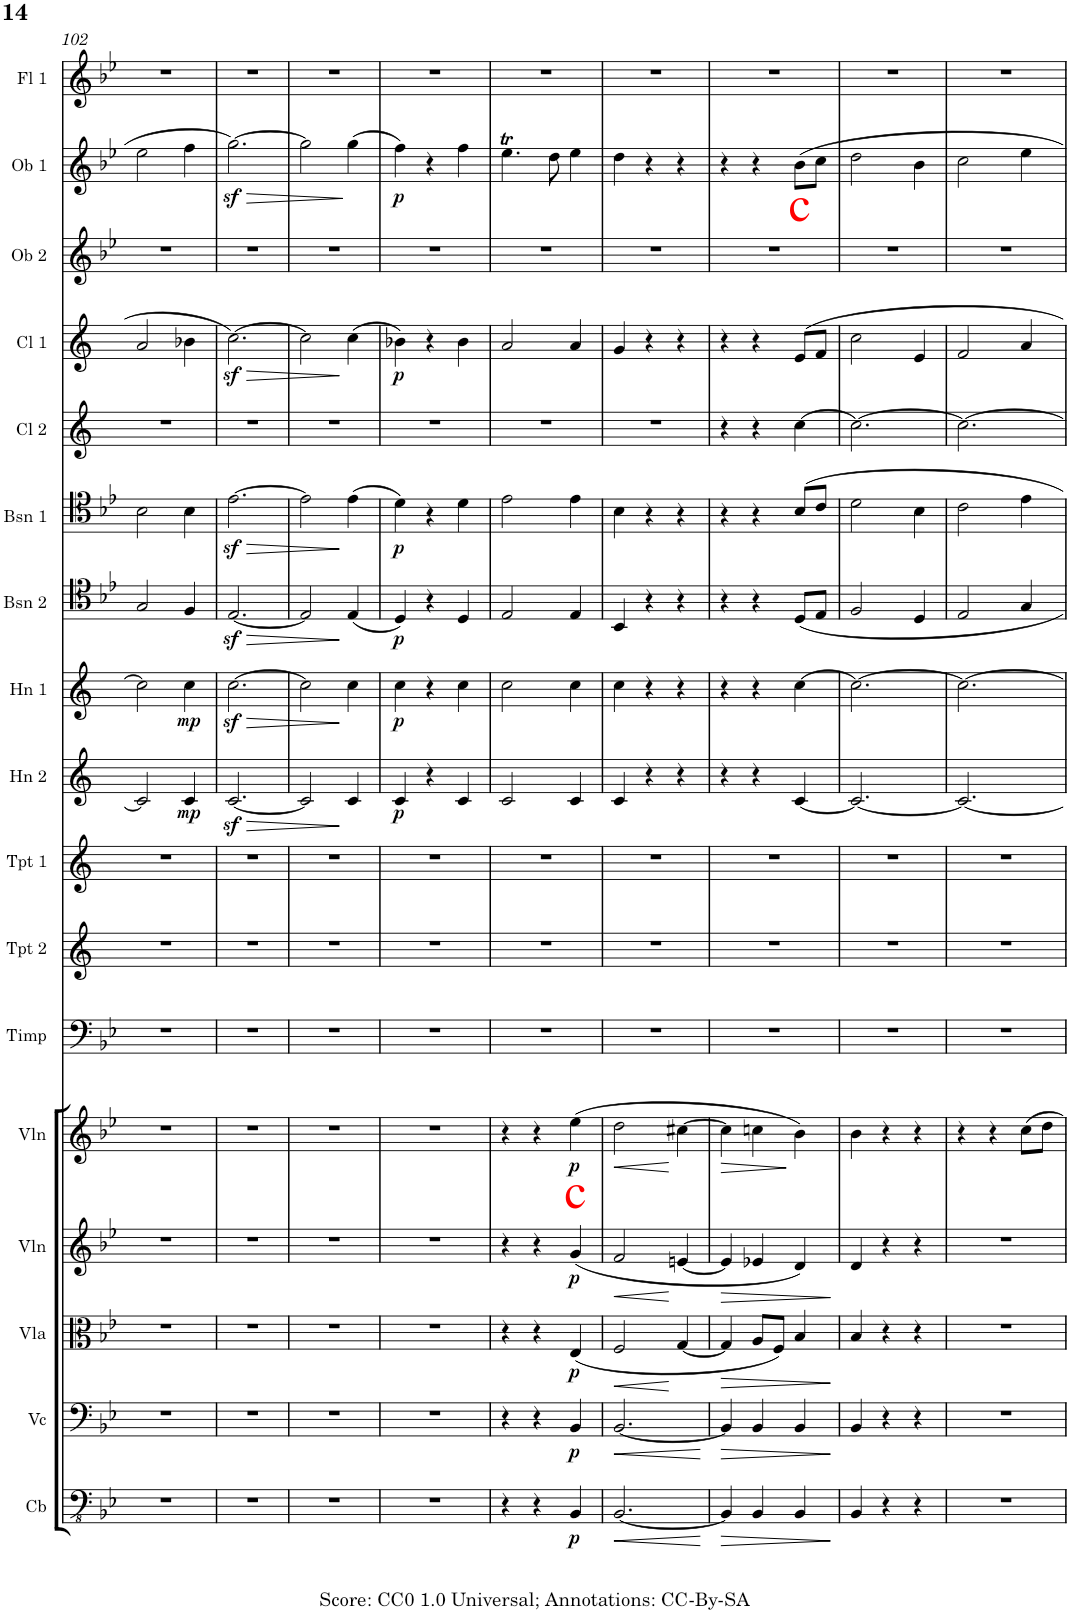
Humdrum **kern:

**kern	**dynam	**kern	**dynam	**kern	**dynam	**kern	**dynam	**kern	**text	**dynam	**kern	**kern	**kern	**kern	**dynam	**kern	**dynam	**kern	**dynam	**kern	**dynam	**kern	**kern	**dynam	**kern	**kern	**text	**dynam	**kern
*part17	*part17	*part16	*part16	*part15	*part15	*part14	*part14	*part13	*part13	*part13	*part12	*part11	*part10	*part9	*part9	*part8	*part8	*part7	*part7	*part6	*part6	*part5	*part4	*part4	*part3	*part2	*part2	*part2	*part1
*staff17	*staff17	*staff16	*staff16	*staff15	*staff15	*staff14	*staff14	*staff13	*staff13	*staff13	*staff12	*staff11	*staff10	*staff9	*staff9	*staff8	*staff8	*staff7	*staff7	*staff6	*staff6	*staff5	*staff4	*staff4	*staff3	*staff2	*staff2	*staff2	*staff1
*I"Contrabass	*	*I"Violoncello	*	*I"Viola	*	*I"Violin	*	*I"Violin	*	*	*I"Timpani	*I"Bb Trumpet 2	*I"Bb Trumpet 1	*I"Bb (basso) Horn 2	*	*I"Bb (basso) Horn 1	*	*I"Bassoon 2	*	*I"Bassoon 1	*	*I"Bb Clarinet 2	*I"Bb Clarinet 1	*	*I"Oboe 2	*I"Oboe 1	*	*	*I"Flute 1
*I'Cb	*	*I'Vc	*	*I'Vla	*	*I'Vln	*	*I'Vln	*	*	*I'Timp	*I'Tpt 2	*I'Tpt 1	*I'Hn 2	*	*I'Hn 1	*	*I'Bsn 2	*	*I'Bsn 1	*	*I'Cl 2	*I'Cl 1	*	*I'Ob 2	*I'Ob 1	*	*	*I'Fl 1
!!LO:PB:g=z
*clefFv4	*	*clefF4	*	*clefC3	*	*clefG2	*	*clefG2	*	*	*clefF4	*clefG2	*clefG2	*clefG2	*	*clefG2	*	*clefC4	*	*clefC4	*	*clefG2	*clefG2	*	*clefG2	*clefG2	*	*	*clefG2
*	*	*	*	*	*	*	*	*	*	*	*	*Trd1c2	*Trd1c2	*Trd8c14	*	*Trd8c14	*	*	*	*	*	*Trd1c2	*Trd1c2	*	*	*	*	*	*
*k[b-e-]	*	*k[b-e-]	*	*k[b-e-]	*	*k[b-e-]	*	*k[b-e-]	*	*	*k[b-e-]	*k[]	*k[]	*k[]	*	*k[]	*	*k[b-e-]	*	*k[b-e-]	*	*k[]	*k[]	*	*k[b-e-]	*k[b-e-]	*	*	*k[b-e-]
*M3/4	*	*M3/4	*	*M3/4	*	*M3/4	*	*M3/4	*	*	*M3/4	*M3/4	*M3/4	*M3/4	*	*M3/4	*	*M3/4	*	*M3/4	*	*M3/4	*M3/4	*	*M3/4	*M3/4	*	*	*M3/4
=102	=102	=102	=102	=102	=102	=102	=102	=102	=102	=102	=102	=102	=102	=102	=102	=102	=102	=102	=102	=102	=102	=102	=102	=102	=102	=102	=102	=102	=102
2.r	.	2.r	.	2.r	.	2.r	.	2.r	.	.	2.r	2.r	2.r	2c/]	.	2cc\]	.	2G/	.	2B-\	.	2.r	2a/	.	2.r	2ee-\	.	.	2.r
!	!	!	!	!	!	!	!	!	!	!	!	!	!	!	!LO:DY:b	!	!LO:DY:b	!	!	!	!	!	!	!	!	!	!	!	!
.	.	.	.	.	.	.	.	.	.	.	.	.	.	4c/	mp	4cc\	mp	4F/	.	4B-\	.	.	4b-X\	.	.	4ff\	.	.	.
=103	=103	=103	=103	=103	=103	=103	=103	=103	=103	=103	=103	=103	=103	=103	=103	=103	=103	=103	=103	=103	=103	=103	=103	=103	=103	=103	=103	=103	=103
!	!	!	!	!	!	!	!	!	!	!	!	!	!	!	!LO:HP:b	!	!LO:HP:b	!	!LO:HP:b	!	!LO:HP:b	!	!	!LO:HP:b	!	!	!	!LO:HP:b	!
2.r	.	2.r	.	2.r	.	2.r	.	2.r	.	.	2.r	2.r	2.r	[2.cz</	>	[2.ccz<\	>	[2.E-z</	>	[2.e-z<\	>	2.r	[2.ccz<\	>	2.r	[2.ggz<\	.	>	2.r
=104	=104	=104	=104	=104	=104	=104	=104	=104	=104	=104	=104	=104	=104	=104	=104	=104	=104	=104	=104	=104	=104	=104	=104	=104	=104	=104	=104	=104	=104
2.r	.	2.r	.	2.r	.	2.r	.	2.r	.	.	2.r	2.r	2.r	2c/]	.	2cc\]	.	2E-/]	.	2e-\]	.	2.r	2cc\]	.	2.r	2gg\]	.	.	2.r
.	.	.	.	.	.	.	.	.	.	.	.	.	.	4c/	]	4cc\	]	(4E-/	]	(4e-\	]	.	(4cc\	]	.	(4gg\	.	]	.
=105	=105	=105	=105	=105	=105	=105	=105	=105	=105	=105	=105	=105	=105	=105	=105	=105	=105	=105	=105	=105	=105	=105	=105	=105	=105	=105	=105	=105	=105
!	!	!	!	!	!	!	!	!	!	!	!	!	!	!	!LO:DY:b	!	!LO:DY:b	!	!LO:DY:b	!	!LO:DY:b	!	!	!LO:DY:b	!	!	!	!LO:DY:b	!
2.r	.	2.r	.	2.r	.	2.r	.	2.r	.	.	2.r	2.r	2.r	4c/	p	4cc\	p	4D/)	p	4d\)	p	2.r	4b-X\)	p	2.r	4ff\)	.	p	2.r
.	.	.	.	.	.	.	.	.	.	.	.	.	.	4r	.	4r	.	4r	.	4r	.	.	4r	.	.	4r	.	.	.
.	.	.	.	.	.	.	.	.	.	.	.	.	.	4c/	.	4cc\	.	4D/	.	4d\	.	.	4b-\	.	.	4ff\	.	.	.
=106	=106	=106	=106	=106	=106	=106	=106	=106	=106	=106	=106	=106	=106	=106	=106	=106	=106	=106	=106	=106	=106	=106	=106	=106	=106	=106	=106	=106	=106
4r	.	4r	.	4r	.	4r	.	4r	.	.	2.r	2.r	2.r	2c/	.	2cc\	.	2E-/	.	2e-\	.	2.r	2a/	.	2.r	4.ee-T\	.	.	2.r
4r	.	4r	.	4r	.	4r	.	4r	.	.	.	.	.	.	.	.	.	.	.	.	.	.	.	.	.	.	.	.	.
.	.	.	.	.	.	.	.	.	.	.	.	.	.	.	.	.	.	.	.	.	.	.	.	.	.	8dd\	.	.	.
!	!LO:DY:b	!	!LO:DY:b	!	!LO:DY:b	!	!LO:DY:b	!	!LO:LY:b:color=#FF0000	!LO:DY:b	!	!	!	!	!	!	!	!	!	!	!	!	!	!	!	!	!	!	!
4BBB-/	p	4BB-/	p	(4E-/	p	(4g/	p	(4ee-\	c	p	.	.	.	4c/	.	4cc\	.	4E-/	.	4e-\	.	.	4a/	.	.	4ee-\	.	.	.
=107	=107	=107	=107	=107	=107	=107	=107	=107	=107	=107	=107	=107	=107	=107	=107	=107	=107	=107	=107	=107	=107	=107	=107	=107	=107	=107	=107	=107	=107
!	!LO:HP:b	!	!LO:HP:b	!	!LO:HP:b	!	!LO:HP:b	!	!	!LO:HP:b	!	!	!	!	!	!	!	!	!	!	!	!	!	!	!	!	!	!	!
[2.BBB-/	<	[2.BB-/	<	2F/	<	2f/	<	2dd\	.	<	2.r	2.r	2.r	4c/	.	4cc\	.	4BB-/	.	4B-\	.	2.r	4g/	.	2.r	4dd\	.	.	2.r
.	.	.	.	.	.	.	.	.	.	.	.	.	.	4r	.	4r	.	4r	.	4r	.	.	4r	.	.	4r	.	.	.
.	.	.	.	[4G/	[	[4en/	[	[4cc#X\	.	[	.	.	.	4r	.	4r	.	4r	.	4r	.	.	4r	.	.	4r	.	.	.
.	[	.	[	.	.	.	.	.	.	.	.	.	.	.	.	.	.	.	.	.	.	.	.	.	.	.	.	.	.
=108	=108	=108	=108	=108	=108	=108	=108	=108	=108	=108	=108	=108	=108	=108	=108	=108	=108	=108	=108	=108	=108	=108	=108	=108	=108	=108	=108	=108	=108
!	!LO:HP:b	!	!LO:HP:b	!	!LO:HP:b	!	!LO:HP:b	!	!	!LO:HP:b	!	!	!	!	!	!	!	!	!	!	!	!	!	!	!	!	!	!	!
4BBB-/]	>	4BB-/]	>	4G/]	>	4e/]	>	4cc#\]	.	>	2.r	2.r	2.r	4r	.	4r	.	4r	.	4r	.	4r	4r	.	2.r	4r	.	.	2.r
4BBB-/	.	4BB-/	.	8A/L	.	4e-X/	.	4ccn\	.	.	.	.	.	4r	.	4r	.	4r	.	4r	.	4r	4r	.	.	4r	.	.	.
.	.	.	.	8F/J)	.	.	.	.	.	.	.	.	.	.	.	.	.	.	.	.	.	.	.	.	.	.	.	.	.
!	!	!	!	!	!	!	!	!	!	!	!	!	!	!	!	!	!	!	!	!	!	!	!	!	!	!	!LO:LY:b:color=#FF0000	!	!
4BBB-/	.	4BB-/	.	4B-/	.	4d/)	.	4b-\)	.	]	.	.	.	[4c/	.	[4cc\	.	8D/L	.	8B-/L	.	[4cc\	8e/L	.	.	8b-\L	c	.	.
.	.	.	.	.	.	.	.	.	.	.	.	.	.	.	.	.	.	8E-/J	.	8c/J	.	.	8f/J	.	.	8cc\J	.	.	.
.	]	.	]	.	]	.	]	.	.	.	.	.	.	.	.	.	.	.	.	.	.	.	.	.	.	.	.	.	.
=109	=109	=109	=109	=109	=109	=109	=109	=109	=109	=109	=109	=109	=109	=109	=109	=109	=109	=109	=109	=109	=109	=109	=109	=109	=109	=109	=109	=109	=109
4BBB-/	.	4BB-/	.	4B-/	.	4d/	.	4b-\	.	.	2.r	2.r	2.r	2.c/_	.	2.cc\_	.	2F/	.	2d\	.	2.cc\_	2cc\	.	2.r	2dd\	.	.	2.r
4r	.	4r	.	4r	.	4r	.	4r	.	.	.	.	.	.	.	.	.	.	.	.	.	.	.	.	.	.	.	.	.
4r	.	4r	.	4r	.	4r	.	4r	.	.	.	.	.	.	.	.	.	4D/	.	4B-\	.	.	4e/	.	.	4b-\	.	.	.
=110	=110	=110	=110	=110	=110	=110	=110	=110	=110	=110	=110	=110	=110	=110	=110	=110	=110	=110	=110	=110	=110	=110	=110	=110	=110	=110	=110	=110	=110
2.r	.	2.r	.	2.r	.	2.r	.	4r	.	.	2.r	2.r	2.r	2.c/_	.	2.cc\_	.	2E-/	.	2c\	.	2.cc\_	2f/	.	2.r	2cc\	.	.	2.r
.	.	.	.	.	.	.	.	4r	.	.	.	.	.	.	.	.	.	.	.	.	.	.	.	.	.	.	.	.	.
.	.	.	.	.	.	.	.	8cc\L	.	.	.	.	.	.	.	.	.	4G/	.	4e-\	.	.	4a/	.	.	4ee-\	.	.	.
.	.	.	.	.	.	.	.	8dd\J	.	.	.	.	.	.	.	.	.	.	.	.	.	.	.	.	.	.	.	.	.
=	=	=	=	=	=	=	=	=	=	=	=	=	=	=	=	=	=	=	=	=	=	=	=	=	=	=	=	=	=
*-	*-	*-	*-	*-	*-	*-	*-	*-	*-	*-	*-	*-	*-	*-	*-	*-	*-	*-	*-	*-	*-	*-	*-	*-	*-	*-	*-	*-	*-
